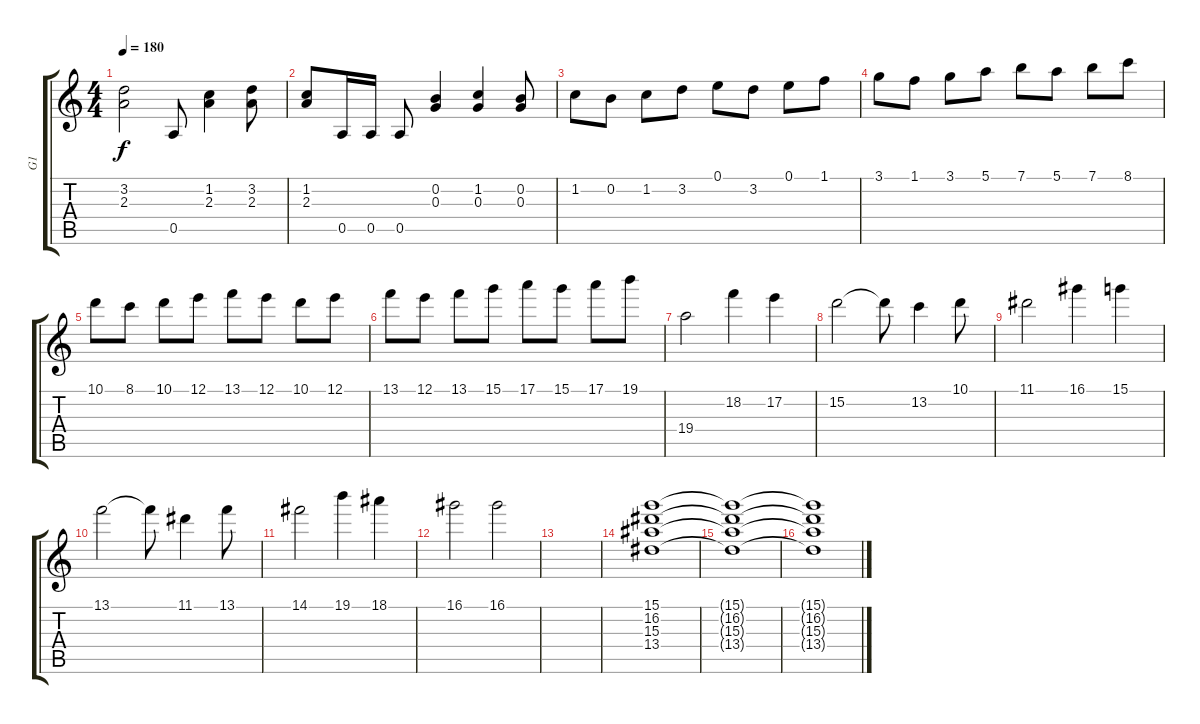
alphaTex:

\track ("G1" "G1") {instrument distortionguitar}
\staff {score tabs}
\tuning (E4 B3 G3 D3 A2 E2) {hide}
\ts (4 4)
\tempo 180
\clef g2
\ks c
(3.2{t} 2.3{t}).2{dy f} 0.5.8 (1.2 2.3).4 (3.2 2.3).8 |
(1.2 2.3).8 0.5.16 0.5.16 0.5.8 (0.2 0.3).4 (1.2 0.3).4 (0.2 0.3).8 |
1.2.8 0.2.8 1.2.8 3.2.8 0.1.8 3.2.8 0.1.8 1.1.8 |
3.1.8 1.1.8 3.1.8 5.1.8 7.1.8 5.1.8 7.1.8 8.1.8 |
10.1.8 8.1.8 10.1.8 12.1.8 13.1.8 12.1.8 10.1.8 12.1.8 |
13.1.8 12.1.8 13.1.8 15.1.8 17.1.8 15.1.8 17.1.8 19.1.8 |
19.4.2 18.2.4 17.2.4 |
15.2.2 15.2{t}.8 13.2.4 10.1.8 |
11.1.2 16.1.4 15.1.4 |
13.1.2 13.1{t}.8 11.1.4 13.1.8 |
14.1.2 19.1.4 18.1.4 |
16.1.2 16.1.2 |
|
(15.1 16.2 15.3 13.4).1 |
(15.1{t} 16.2{t} 15.3{t} 13.4{t}).1 |
(15.1{t} 16.2{t} 15.3{t} 13.4{t}).1
